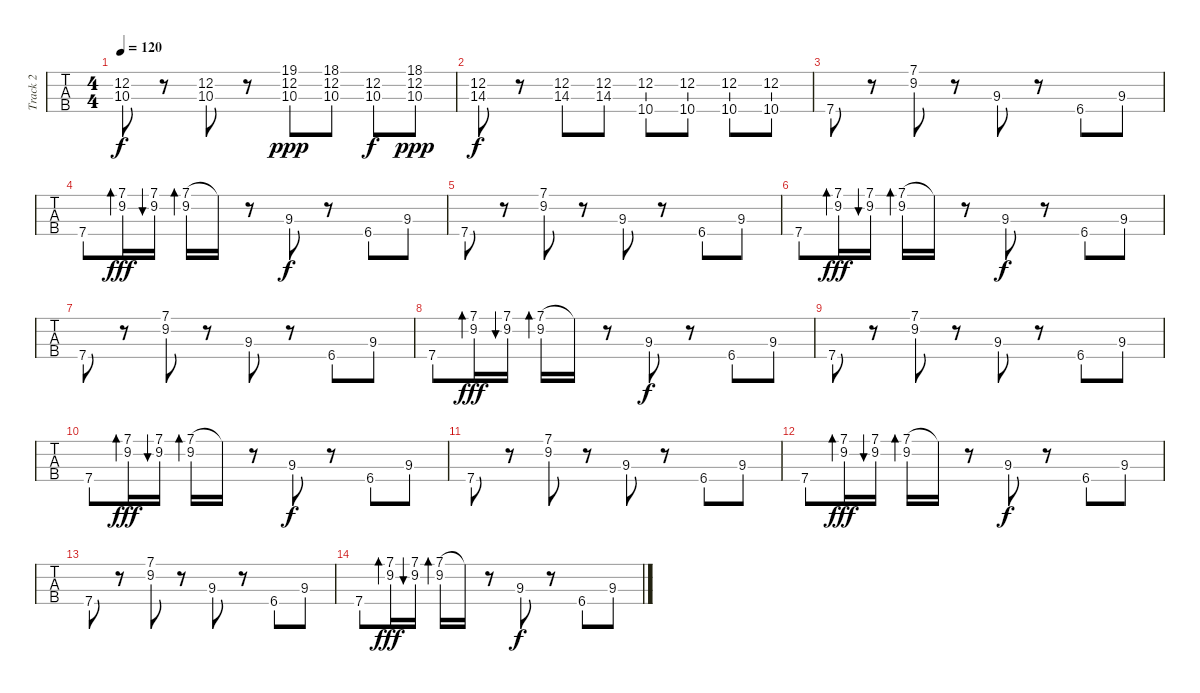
\track ("Track 2" "Track 2") {instrument electricbassfinger}
\staff {tabs}
\tuning (G2 D2 A1 E1) {hide}
\ts (4 4)
\tempo 120
\clef f4
\ks c
(12.2 10.3).8{dy f} r.8 (12.2 10.3).8 r.8 (19.1 12.2 10.3).8{dy ppp} (18.1 12.2 10.3).8 (12.2 10.3).8{dy f} (18.1 12.2 10.3).8{dy ppp} |
(12.2 14.3).8{dy f} r.8 (12.2 14.3).8 (12.2 14.3).8 (12.2 10.4).8 (12.2 10.4).8 (12.2 10.4).8 (12.2 10.4).8 |
7.4.8 r.8 (7.1 9.2).8 r.8 9.3.8 r.8 6.4.8 9.3.8 |
7.4.8 (7.1 9.2).16{bd 60 dy fff} (7.1 9.2).16{bu 60} (7.1 9.2).16{bd 60} 7.1{t}.16 r.8 9.3.8{dy f} r.8 6.4.8 9.3.8 |
7.4.8 r.8 (7.1 9.2).8 r.8 9.3.8 r.8 6.4.8 9.3.8 |
7.4.8 (7.1 9.2).16{bd 60 dy fff} (7.1 9.2).16{bu 60} (7.1 9.2).16{bd 60} 7.1{t}.16 r.8 9.3.8{dy f} r.8 6.4.8 9.3.8 |
7.4.8 r.8 (7.1 9.2).8 r.8 9.3.8 r.8 6.4.8 9.3.8 |
7.4.8 (7.1 9.2).16{bd 60 dy fff} (7.1 9.2).16{bu 60} (7.1 9.2).16{bd 60} 7.1{t}.16 r.8 9.3.8{dy f} r.8 6.4.8 9.3.8 |
7.4.8 r.8 (7.1 9.2).8 r.8 9.3.8 r.8 6.4.8 9.3.8 |
7.4.8 (7.1 9.2).16{bd 60 dy fff} (7.1 9.2).16{bu 60} (7.1 9.2).16{bd 60} 7.1{t}.16 r.8 9.3.8{dy f} r.8 6.4.8 9.3.8 |
7.4.8 r.8 (7.1 9.2).8 r.8 9.3.8 r.8 6.4.8 9.3.8 |
7.4.8 (7.1 9.2).16{bd 60 dy fff} (7.1 9.2).16{bu 60} (7.1 9.2).16{bd 60} 7.1{t}.16 r.8 9.3.8{dy f} r.8 6.4.8 9.3.8 |
7.4.8 r.8 (7.1 9.2).8 r.8 9.3.8 r.8 6.4.8 9.3.8 |
7.4.8 (7.1 9.2).16{bd 60 dy fff} (7.1 9.2).16{bu 60} (7.1 9.2).16{bd 60} 7.1{t}.16 r.8 9.3.8{dy f} r.8 6.4.8 9.3.8
